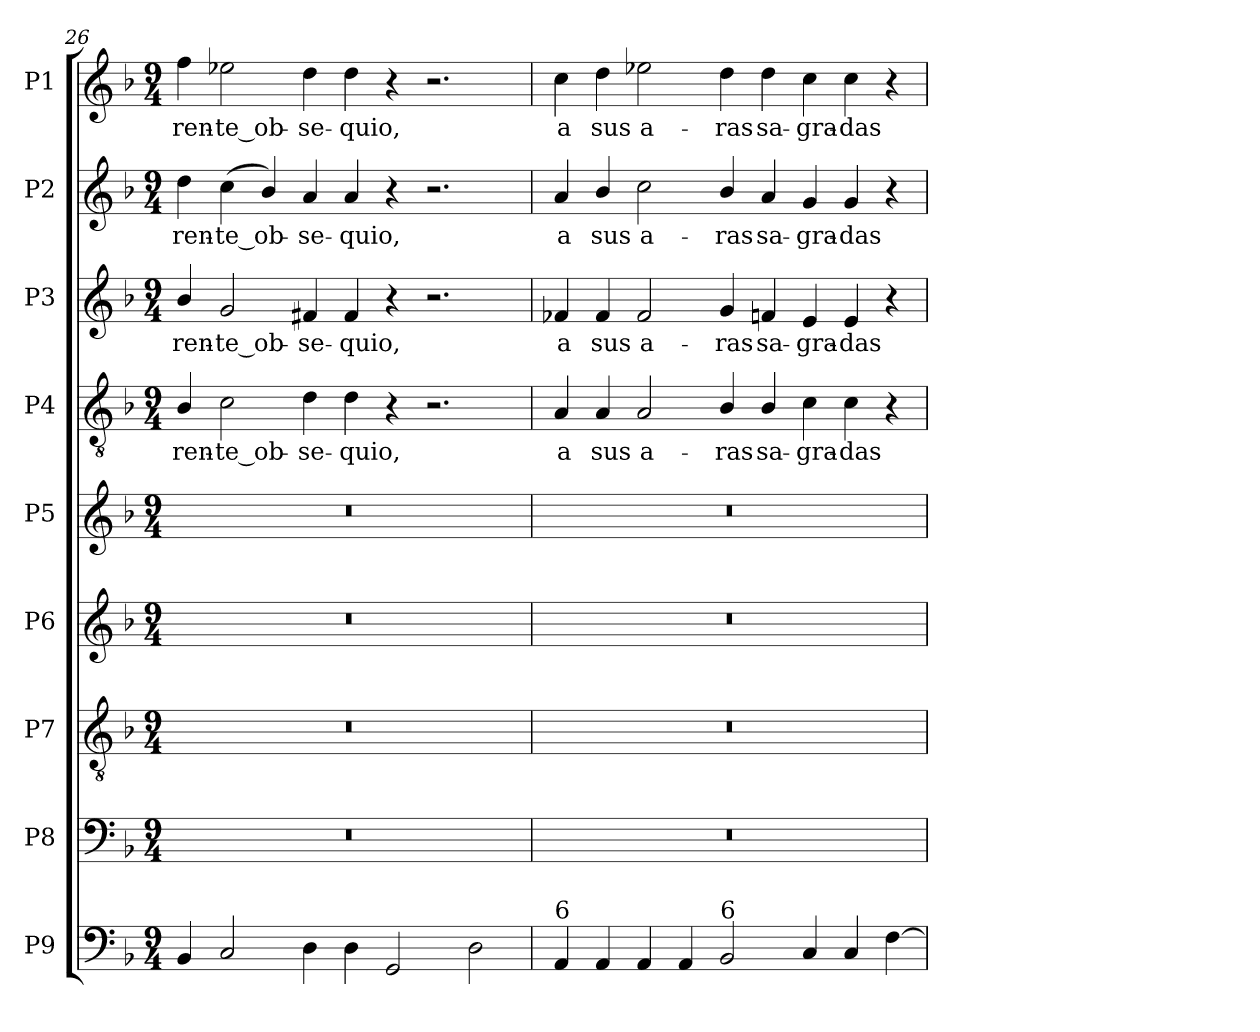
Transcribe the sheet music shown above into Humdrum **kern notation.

**kern	**kern	**kern	**kern	**kern	**kern	**text	**kern	**text	**kern	**text	**kern	**text
*part9	*part8	*part7	*part6	*part5	*part4	*part4	*part3	*part3	*part2	*part2	*part1	*part1
*staff9	*staff8	*staff7	*staff6	*staff5	*staff4	*staff4	*staff3	*staff3	*staff2	*staff2	*staff1	*staff1
*I"P9	*I"P8	*I"P7	*I"P6	*I"P5	*I"P4	*	*I"P3	*	*I"P2	*	*I"P1	*
*clefF4	*clefF4	*clefGv2	*clefG2	*clefG2	*clefGv2	*	*clefG2	*	*clefG2	*	*clefG2	*
*	*	*ITrd7c12	*	*	*ITrd7c12	*	*	*	*	*	*	*
*k[b-]	*k[b-]	*k[b-]	*k[b-]	*k[b-]	*k[b-]	*	*k[b-]	*	*k[b-]	*	*k[b-]	*
*F:	*F:	*F:	*F:	*F:	*F:	*	*F:	*	*F:	*	*F:	*
*M9/4	*M9/4	*M9/4	*M9/4	*M9/4	*M9/4	*	*M9/4	*	*M9/4	*	*M9/4	*
=26	=26	=26	=26	=26	=26	=26	=26	=26	=26	=26	=26	=26
!	!LO:N:vis=1	!LO:N:vis=1	!LO:N:vis=1	!LO:N:vis=1	!	!	!	!	!	!	!	!
!	!	!	!	!	!	!LO:LY:b:color=#000000	!	!	!	!	!	!
!	!	!	!	!	!	!	!	!LO:LY:b:color=#000000	!	!	!	!
!	!	!	!	!	!	!	!	!	!	!LO:LY:b:color=#000000	!	!
!	!	!	!	!	!	!	!	!	!	!	!	!LO:LY:b:color=#000000
4BB-i/	4%9r	4%9r	4%9r	4%9r	4BB-i/	-ren-	4b-i/	-ren-	4ddi\	-ren-	4ffi\	-ren-
!	!	!	!	!	!	!LO:LY:b:color=#000000	!	!	!	!	!	!
!	!	!	!	!	!	!	!	!LO:LY:b:color=#000000	!	!	!	!
!	!	!	!	!	!	!	!	!	!	!LO:LY:b:color=#000000	!	!
!	!	!	!	!	!	!	!	!	!	!	!	!LO:LY:b:color=#000000
2Ci/	.	.	.	.	2Ci\	-te_ob-	2gi/	-te_ob-	(4cci\	-te_ob-	2ee-Xi\	-te_ob-
.	.	.	.	.	.	.	.	.	4b-i/)	.	.	.
!	!	!	!	!	!	!LO:LY:b:color=#000000	!	!	!	!	!	!
!	!	!	!	!	!	!	!	!LO:LY:b:color=#000000	!	!	!	!
!	!	!	!	!	!	!	!	!	!	!LO:LY:b:color=#000000	!	!
!	!	!	!	!	!	!	!	!	!	!	!	!LO:LY:b:color=#000000
4Di\	.	.	.	.	4Di\	-se-	4f#Xi/	-se-	4ai/	-se-	4ddi\	-se-
!	!	!	!	!	!	!LO:LY:b:color=#000000	!	!	!	!	!	!
!	!	!	!	!	!	!	!	!LO:LY:b:color=#000000	!	!	!	!
!	!	!	!	!	!	!	!	!	!	!LO:LY:b:color=#000000	!	!
!	!	!	!	!	!	!	!	!	!	!	!	!LO:LY:b:color=#000000
4Di\	.	.	.	.	4Di\	-quio,	4f#i/	-quio,	4ai/	-quio,	4ddi\	-quio,
2GGi/	.	.	.	.	4r	.	4r	.	4r	.	4r	.
.	.	.	.	.	2.r	.	2.r	.	2.r	.	2.r	.
2Di\	.	.	.	.	.	.	.	.	.	.	.	.
=27	=27	=27	=27	=27	=27	=27	=27	=27	=27	=27	=27	=27
!	!LO:N:vis=1	!LO:N:vis=1	!LO:N:vis=1	!LO:N:vis=1	!	!	!	!	!	!	!	!
!	!	!	!	!	!	!LO:LY:b:color=#000000	!	!	!	!	!	!
!	!	!	!	!	!	!	!	!LO:LY:b:color=#000000	!	!	!	!
!	!	!	!	!	!	!	!	!	!	!LO:LY:b:color=#000000	!	!
!LO:TX:a:t=6	!	!	!	!	!	!	!	!	!	!	!	!
!	!	!	!	!	!	!	!	!	!	!	!	!LO:LY:b:color=#000000
4AAi/	4%9r	4%9r	4%9r	4%9r	4AAi/	a	4f-Xi/	a	4ai/	a	4cci\	a
!	!	!	!	!	!	!LO:LY:b:color=#000000	!	!	!	!	!	!
!	!	!	!	!	!	!	!	!LO:LY:b:color=#000000	!	!	!	!
!	!	!	!	!	!	!	!	!	!	!LO:LY:b:color=#000000	!	!
!	!	!	!	!	!	!	!	!	!	!	!	!LO:LY:b:color=#000000
4AAi/	.	.	.	.	4AAi/	sus	4f-i/	sus	4b-i/	sus	4ddi\	sus
!	!	!	!	!	!	!LO:LY:b:color=#000000	!	!	!	!	!	!
!	!	!	!	!	!	!	!	!LO:LY:b:color=#000000	!	!	!	!
!	!	!	!	!	!	!	!	!	!	!LO:LY:b:color=#000000	!	!
!	!	!	!	!	!	!	!	!	!	!	!	!LO:LY:b:color=#000000
4AAi/	.	.	.	.	2AAi/	a-	2f-i/	a-	2cci\	a-	2ee-Xi\	a-
4AAi/	.	.	.	.	.	.	.	.	.	.	.	.
!	!	!	!	!	!	!LO:LY:b:color=#000000	!	!	!	!	!	!
!	!	!	!	!	!	!	!	!LO:LY:b:color=#000000	!	!	!	!
!	!	!	!	!	!	!	!	!	!	!LO:LY:b:color=#000000	!	!
!LO:TX:a:t=6	!	!	!	!	!	!	!	!	!	!	!	!
!	!	!	!	!	!	!	!	!	!	!	!	!LO:LY:b:color=#000000
2BB-i/	.	.	.	.	4BB-i/	-ras	4gi/	-ras	4b-i/	-ras	4ddi\	-ras
!	!	!	!	!	!	!LO:LY:b:color=#000000	!	!	!	!	!	!
!	!	!	!	!	!	!	!	!LO:LY:b:color=#000000	!	!	!	!
!	!	!	!	!	!	!	!	!	!	!LO:LY:b:color=#000000	!	!
!	!	!	!	!	!	!	!	!	!	!	!	!LO:LY:b:color=#000000
.	.	.	.	.	4BB-i/	sa-	4fni/	sa-	4ai/	sa-	4ddi\	sa-
!	!	!	!	!	!	!LO:LY:b:color=#000000	!	!	!	!	!	!
!	!	!	!	!	!	!	!	!LO:LY:b:color=#000000	!	!	!	!
!	!	!	!	!	!	!	!	!	!	!LO:LY:b:color=#000000	!	!
!	!	!	!	!	!	!	!	!	!	!	!	!LO:LY:b:color=#000000
4Ci/	.	.	.	.	4Ci\	-gra-	4ei/	-gra-	4gi/	-gra-	4cci\	-gra-
!	!	!	!	!	!	!LO:LY:b:color=#000000	!	!	!	!	!	!
!	!	!	!	!	!	!	!	!LO:LY:b:color=#000000	!	!	!	!
!	!	!	!	!	!	!	!	!	!	!LO:LY:b:color=#000000	!	!
!	!	!	!	!	!	!	!	!	!	!	!	!LO:LY:b:color=#000000
4Ci/	.	.	.	.	4Ci\	-das	4ei/	-das	4gi/	-das	4cci\	-das
[4Fi\	.	.	.	.	4r	.	4r	.	4r	.	4r	.
=	=	=	=	=	=	=	=	=	=	=	=	=
*-	*-	*-	*-	*-	*-	*-	*-	*-	*-	*-	*-	*-
